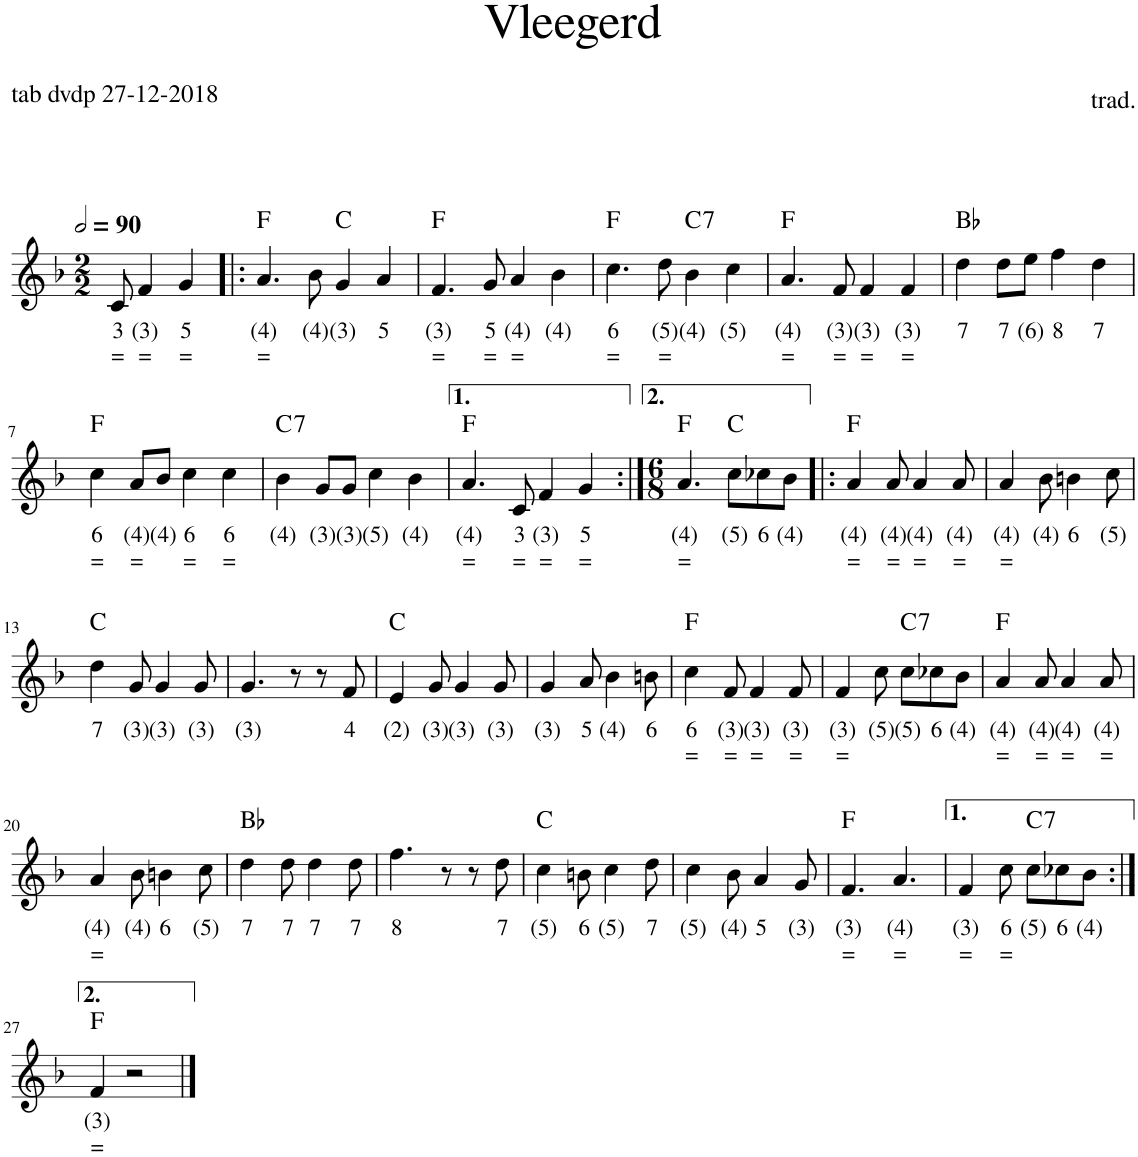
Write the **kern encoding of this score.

**kern	**text	**text	**harte
*part1	*part1	*part1	*part1
*staff1	*staff1	*staff1	*
*I"Stem	*	*	*
*I'Stm.	*	*	*
*clefG2	*	*	*
*k[b-]	*	*	*
*M2/2	*	*	*
*MM180	*	*	*
=1	=1	=1	=1
!	!LO:LY:b	!LO:LY:b	!
8c/	3	=	.
!	!LO:LY:b	!LO:LY:b	!
4f/	(3)	=	.
!	!LO:LY:b	!LO:LY:b	!
4g/	5	=	.
=2!|:	=2!|:	=2!|:	=2!|:
!	!LO:LY:b	!LO:LY:b	!
4.a/	(4)	=	F:maj
!	!LO:LY:b	!	!
8b-\	(4)	.	.
!	!LO:LY:b	!	!
4g/	(3)	.	C:maj
!	!LO:LY:b	!	!
4a/	5	.	.
=3	=3	=3	=3
!	!LO:LY:b	!LO:LY:b	!
4.f/	(3)	=	F:maj
!	!LO:LY:b	!LO:LY:b	!
8g/	5	=	.
!	!LO:LY:b	!LO:LY:b	!
4a/	(4)	=	.
!	!LO:LY:b	!	!
4b-\	(4)	.	.
=4	=4	=4	=4
!	!LO:LY:b	!LO:LY:b	!
4.cc\	6	=	F:maj
!	!LO:LY:b	!LO:LY:b	!
8dd\	(5)	=	.
!	!LO:LY:b	!	!LO:H:kt=7
4b-\	(4)	.	C:7
!	!LO:LY:b	!	!
4cc\	(5)	.	.
=5	=5	=5	=5
!	!LO:LY:b	!LO:LY:b	!
4.a/	(4)	=	F:maj
!	!LO:LY:b	!LO:LY:b	!
8f/	(3)	=	.
!	!LO:LY:b	!LO:LY:b	!
4f/	(3)	=	.
!	!LO:LY:b	!LO:LY:b	!
4f/	(3)	=	.
=6	=6	=6	=6
!	!LO:LY:b	!	!
4dd\	7	.	Bb:maj
!	!LO:LY:b	!	!
8dd\L	7	.	.
!	!LO:LY:b	!	!
8ee\J	(6)	.	.
!	!LO:LY:b	!	!
4ff\	8	.	.
!	!LO:LY:b	!	!
4dd\	7	.	.
!!LO:LB:g=z
=7	=7	=7	=7
!	!LO:LY:b	!LO:LY:b	!
4cc\	6	=	F:maj
!	!LO:LY:b	!LO:LY:b	!
8a/L	(4)	=	.
!	!LO:LY:b	!	!
8b-/J	(4)	.	.
!	!LO:LY:b	!LO:LY:b	!
4cc\	6	=	.
!	!LO:LY:b	!LO:LY:b	!
4cc\	6	=	.
=8	=8	=8	=8
!	!LO:LY:b	!	!LO:H:kt=7
4b-\	(4)	.	C:7
!	!LO:LY:b	!	!
8g/L	(3)	.	.
!	!LO:LY:b	!	!
8g/J	(3)	.	.
!	!LO:LY:b	!	!
4cc\	(5)	.	.
!	!LO:LY:b	!	!
4b-\	(4)	.	.
=9	=9	=9	=9
!	!LO:LY:b	!LO:LY:b	!
4.a/	(4)	=	F:maj
!	!LO:LY:b	!LO:LY:b	!
8c/	3	=	.
!	!LO:LY:b	!LO:LY:b	!
4f/	(3)	=	.
!	!LO:LY:b	!LO:LY:b	!
4g/	5	=	.
=10:|!	=10:|!	=10:|!	=10:|!
*M6/8	*	*	*
!	!LO:LY:b	!LO:LY:b	!
4.a/	(4)	=	F:maj
!	!LO:LY:b	!	!
8cc\L	(5)	.	C:maj
!	!LO:LY:b	!	!
8cc-X\	6	.	.
!	!LO:LY:b	!	!
8b-\J	(4)	.	.
=11!|:	=11!|:	=11!|:	=11!|:
!	!LO:LY:b	!LO:LY:b	!
4a/	(4)	=	F:maj
!	!LO:LY:b	!LO:LY:b	!
8a/	(4)	=	.
!	!LO:LY:b	!LO:LY:b	!
4a/	(4)	=	.
!	!LO:LY:b	!LO:LY:b	!
8a/	(4)	=	.
=12	=12	=12	=12
!	!LO:LY:b	!LO:LY:b	!
4a/	(4)	=	.
!	!LO:LY:b	!	!
8b-\	(4)	.	.
!	!LO:LY:b	!	!
4bn\	6	.	.
!	!LO:LY:b	!	!
8cc\	(5)	.	.
!!LO:LB:g=z
=13	=13	=13	=13
!	!LO:LY:b	!	!
4dd\	7	.	C:maj
!	!LO:LY:b	!	!
8g/	(3)	.	.
!	!LO:LY:b	!	!
4g/	(3)	.	.
!	!LO:LY:b	!	!
8g/	(3)	.	.
=14	=14	=14	=14
!	!LO:LY:b	!	!
4.g/	(3)	.	.
8r	.	.	.
8r	.	.	.
!	!LO:LY:b	!	!
8f/	4	.	.
=15	=15	=15	=15
!	!LO:LY:b	!	!
4e/	(2)	.	C:maj
!	!LO:LY:b	!	!
8g/	(3)	.	.
!	!LO:LY:b	!	!
4g/	(3)	.	.
!	!LO:LY:b	!	!
8g/	(3)	.	.
=16	=16	=16	=16
!	!LO:LY:b	!	!
4g/	(3)	.	.
!	!LO:LY:b	!	!
8a/	5	.	.
!	!LO:LY:b	!	!
4b-\	(4)	.	.
!	!LO:LY:b	!	!
8bn\	6	.	.
=17	=17	=17	=17
!	!LO:LY:b	!LO:LY:b	!
4cc\	6	=	F:maj
!	!LO:LY:b	!LO:LY:b	!
8f/	(3)	=	.
!	!LO:LY:b	!LO:LY:b	!
4f/	(3)	=	.
!	!LO:LY:b	!LO:LY:b	!
8f/	(3)	=	.
=18	=18	=18	=18
!	!LO:LY:b	!LO:LY:b	!
4f/	(3)	=	.
!	!LO:LY:b	!	!
8cc\	(5)	.	.
!	!LO:LY:b	!	!LO:H:kt=7
8cc\L	(5)	.	C:7
!	!LO:LY:b	!	!
8cc-X\	6	.	.
!	!LO:LY:b	!	!
8b-\J	(4)	.	.
=19	=19	=19	=19
!	!LO:LY:b	!LO:LY:b	!
4a/	(4)	=	F:maj
!	!LO:LY:b	!LO:LY:b	!
8a/	(4)	=	.
!	!LO:LY:b	!LO:LY:b	!
4a/	(4)	=	.
!	!LO:LY:b	!LO:LY:b	!
8a/	(4)	=	.
!!LO:LB:g=z
=20	=20	=20	=20
!	!LO:LY:b	!LO:LY:b	!
4a/	(4)	=	.
!	!LO:LY:b	!	!
8b-\	(4)	.	.
!	!LO:LY:b	!	!
4bn\	6	.	.
!	!LO:LY:b	!	!
8cc\	(5)	.	.
=21	=21	=21	=21
!	!LO:LY:b	!	!
4dd\	7	.	Bb:maj
!	!LO:LY:b	!	!
8dd\	7	.	.
!	!LO:LY:b	!	!
4dd\	7	.	.
!	!LO:LY:b	!	!
8dd\	7	.	.
=22	=22	=22	=22
!	!LO:LY:b	!	!
4.ff\	8	.	.
8r	.	.	.
8r	.	.	.
!	!LO:LY:b	!	!
8dd\	7	.	.
=23	=23	=23	=23
!	!LO:LY:b	!	!
4cc\	(5)	.	C:maj
!	!LO:LY:b	!	!
8bn\	6	.	.
!	!LO:LY:b	!	!
4cc\	(5)	.	.
!	!LO:LY:b	!	!
8dd\	7	.	.
=24	=24	=24	=24
!	!LO:LY:b	!	!
4cc\	(5)	.	.
!	!LO:LY:b	!	!
8b-\	(4)	.	.
!	!LO:LY:b	!	!
4a/	5	.	.
!	!LO:LY:b	!	!
8g/	(3)	.	.
=25	=25	=25	=25
!	!LO:LY:b	!LO:LY:b	!
4.f/	(3)	=	F:maj
!	!LO:LY:b	!LO:LY:b	!
4.a/	(4)	=	.
=26	=26	=26	=26
!	!LO:LY:b	!LO:LY:b	!
4f/	(3)	=	.
!	!LO:LY:b	!LO:LY:b	!
8cc\	6	=	.
!	!LO:LY:b	!	!LO:H:kt=7
8cc\L	(5)	.	C:7
!	!LO:LY:b	!	!
8cc-X\	6	.	.
!	!LO:LY:b	!	!
8b-\J	(4)	.	.
!!LO:LB:g=z
=27:|!	=27:|!	=27:|!	=27:|!
!	!LO:LY:b	!LO:LY:b	!
4f/	(3)	=	F:maj
2r	.	.	.
==	==	==	==
*-	*-	*-	*-
